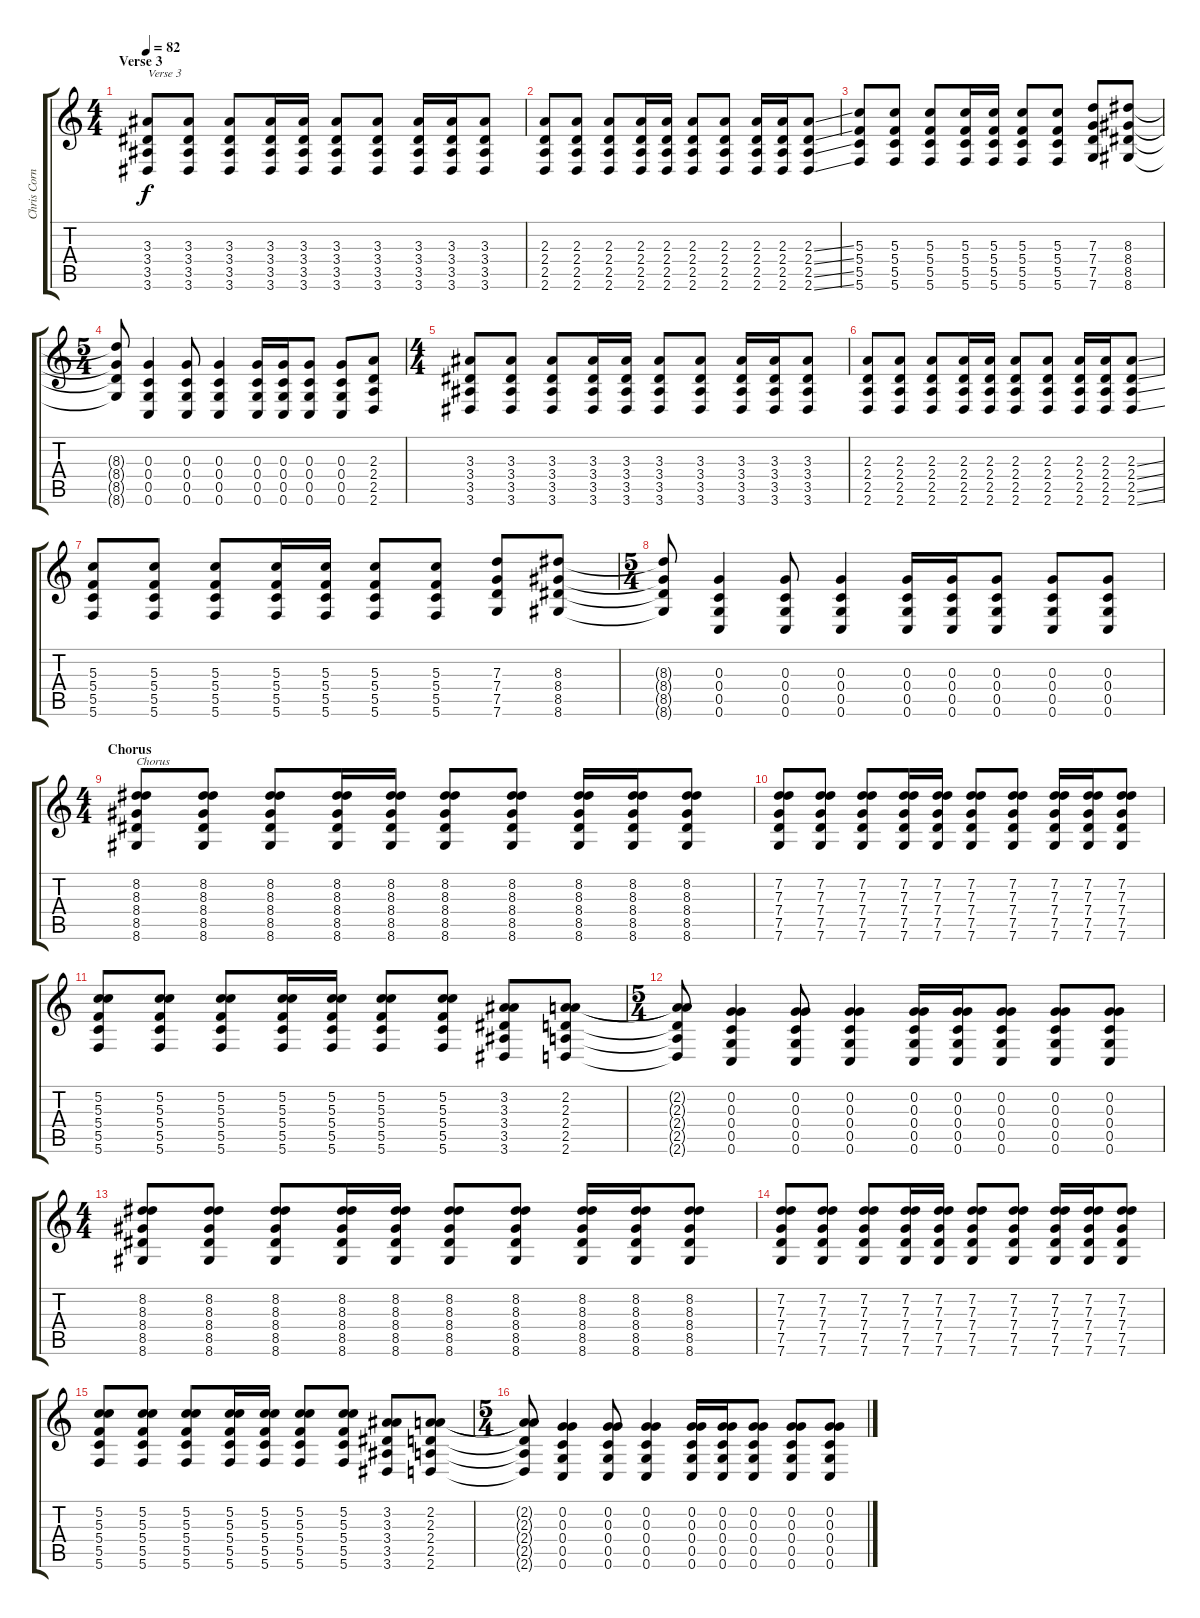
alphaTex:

\track ("Chris Cornell" "Chris Corn") {instrument acousticguitarsteel}
\staff {score tabs}
\tuning (E4 G3 G3 C3 G2 C2) {hide}
\ts (4 4)
\section ("" "Verse 3")
\tempo 82
\clef g2
\ks c
(3.3 3.4 3.5 3.6).8{txt "Verse 3" dy f instrument overdrivenguitar} (3.3 3.4 3.5 3.6).8{instrument overdrivenguitar} (3.3 3.4 3.5 3.6).8{instrument overdrivenguitar} (3.3 3.4 3.5 3.6).16{instrument overdrivenguitar} (3.3 3.4 3.5 3.6).16{instrument overdrivenguitar} (3.3 3.4 3.5 3.6).8{instrument overdrivenguitar} (3.3 3.4 3.5 3.6).8{instrument overdrivenguitar} (3.3 3.4 3.5 3.6).16{instrument overdrivenguitar} (3.3 3.4 3.5 3.6).16{instrument overdrivenguitar} (3.3 3.4 3.5 3.6).8{instrument overdrivenguitar} |
(2.3 2.4 2.5 2.6).8{instrument overdrivenguitar} (2.3 2.4 2.5 2.6).8{instrument overdrivenguitar} (2.3 2.4 2.5 2.6).8{instrument overdrivenguitar} (2.3 2.4 2.5 2.6).16{instrument overdrivenguitar} (2.3 2.4 2.5 2.6).16{instrument overdrivenguitar} (2.3 2.4 2.5 2.6).8{instrument overdrivenguitar} (2.3 2.4 2.5 2.6).8{instrument overdrivenguitar} (2.3 2.4 2.5 2.6).16{instrument overdrivenguitar} (2.3 2.4 2.5 2.6).16{instrument overdrivenguitar} (2.3{ss} 2.4{ss} 2.5{ss} 2.6{ss}).8{instrument overdrivenguitar} |
(5.3 5.4 5.5 5.6).8{instrument overdrivenguitar} (5.3 5.4 5.5 5.6).8{instrument overdrivenguitar} (5.3 5.4 5.5 5.6).8{instrument overdrivenguitar} (5.3 5.4 5.5 5.6).16{instrument overdrivenguitar} (5.3 5.4 5.5 5.6).16{instrument overdrivenguitar} (5.3 5.4 5.5 5.6).8{instrument overdrivenguitar} (5.3 5.4 5.5 5.6).8{instrument overdrivenguitar} (7.3 7.4 7.5 7.6).8{instrument overdrivenguitar} (8.3 8.4 8.5 8.6).8{instrument overdrivenguitar} |
\ts (5 4)
(8.3{t} 8.4{t} 8.5{t} 8.6{t}).8 (0.3 0.4 0.5 0.6).4{instrument overdrivenguitar} (0.3 0.4 0.5 0.6).8{instrument overdrivenguitar} (0.3 0.4 0.5 0.6).4{instrument overdrivenguitar} (0.3 0.4 0.5 0.6).16{instrument overdrivenguitar} (0.3 0.4 0.5 0.6).16{instrument overdrivenguitar} (0.3 0.4 0.5 0.6).8{instrument overdrivenguitar} (0.3 0.4 0.5 0.6).8{instrument overdrivenguitar} (2.3 2.4 2.5 2.6).8{instrument overdrivenguitar} |
\ts (4 4)
(3.3 3.4 3.5 3.6).8{instrument overdrivenguitar} (3.3 3.4 3.5 3.6).8{instrument overdrivenguitar} (3.3 3.4 3.5 3.6).8{instrument overdrivenguitar} (3.3 3.4 3.5 3.6).16{instrument overdrivenguitar} (3.3 3.4 3.5 3.6).16{instrument overdrivenguitar} (3.3 3.4 3.5 3.6).8{instrument overdrivenguitar} (3.3 3.4 3.5 3.6).8{instrument overdrivenguitar} (3.3 3.4 3.5 3.6).16{instrument overdrivenguitar} (3.3 3.4 3.5 3.6).16{instrument overdrivenguitar} (3.3 3.4 3.5 3.6).8{instrument overdrivenguitar} |
(2.3 2.4 2.5 2.6).8{instrument overdrivenguitar} (2.3 2.4 2.5 2.6).8{instrument overdrivenguitar} (2.3 2.4 2.5 2.6).8{instrument overdrivenguitar} (2.3 2.4 2.5 2.6).16{instrument overdrivenguitar} (2.3 2.4 2.5 2.6).16{instrument overdrivenguitar} (2.3 2.4 2.5 2.6).8{instrument overdrivenguitar} (2.3 2.4 2.5 2.6).8{instrument overdrivenguitar} (2.3 2.4 2.5 2.6).16{instrument overdrivenguitar} (2.3 2.4 2.5 2.6).16{instrument overdrivenguitar} (2.3{ss} 2.4{ss} 2.5{ss} 2.6{ss}).8{instrument overdrivenguitar} |
(5.3 5.4 5.5 5.6).8{instrument overdrivenguitar} (5.3 5.4 5.5 5.6).8{instrument overdrivenguitar} (5.3 5.4 5.5 5.6).8{instrument overdrivenguitar} (5.3 5.4 5.5 5.6).16{instrument overdrivenguitar} (5.3 5.4 5.5 5.6).16{instrument overdrivenguitar} (5.3 5.4 5.5 5.6).8{instrument overdrivenguitar} (5.3 5.4 5.5 5.6).8{instrument overdrivenguitar} (7.3 7.4 7.5 7.6).8{instrument overdrivenguitar} (8.3 8.4 8.5 8.6).8{instrument overdrivenguitar} |
\ts (5 4)
(8.3{t} 8.4{t} 8.5{t} 8.6{t}).8 (0.3 0.4 0.5 0.6).4{instrument overdrivenguitar} (0.3 0.4 0.5 0.6).8{instrument overdrivenguitar} (0.3 0.4 0.5 0.6).4{instrument overdrivenguitar} (0.3 0.4 0.5 0.6).16{instrument overdrivenguitar} (0.3 0.4 0.5 0.6).16{instrument overdrivenguitar} (0.3 0.4 0.5 0.6).8{instrument overdrivenguitar} (0.3 0.4 0.5 0.6).8{instrument overdrivenguitar} (0.3 0.4 0.5 0.6).8{instrument overdrivenguitar} |
\ts (4 4)
\section ("" "Chorus")
(8.2 8.3 8.4 8.5 8.6).8{txt "Chorus" instrument overdrivenguitar} (8.2 8.3 8.4 8.5 8.6).8{instrument overdrivenguitar} (8.2 8.3 8.4 8.5 8.6).8{instrument overdrivenguitar} (8.2 8.3 8.4 8.5 8.6).16{instrument overdrivenguitar} (8.2 8.3 8.4 8.5 8.6).16{instrument overdrivenguitar} (8.2 8.3 8.4 8.5 8.6).8{instrument overdrivenguitar} (8.2 8.3 8.4 8.5 8.6).8{instrument overdrivenguitar} (8.2 8.3 8.4 8.5 8.6).16{instrument overdrivenguitar} (8.2 8.3 8.4 8.5 8.6).16{instrument overdrivenguitar} (8.2 8.3 8.4 8.5 8.6).8{instrument overdrivenguitar} |
(7.2 7.3 7.4 7.5 7.6).8{instrument overdrivenguitar} (7.2 7.3 7.4 7.5 7.6).8{instrument overdrivenguitar} (7.2 7.3 7.4 7.5 7.6).8{instrument overdrivenguitar} (7.2 7.3 7.4 7.5 7.6).16{instrument overdrivenguitar} (7.2 7.3 7.4 7.5 7.6).16{instrument overdrivenguitar} (7.2 7.3 7.4 7.5 7.6).8{instrument overdrivenguitar} (7.2 7.3 7.4 7.5 7.6).8{instrument overdrivenguitar} (7.2 7.3 7.4 7.5 7.6).16{instrument overdrivenguitar} (7.2 7.3 7.4 7.5 7.6).16{instrument overdrivenguitar} (7.2 7.3 7.4 7.5 7.6).8{instrument overdrivenguitar} |
(5.2 5.3 5.4 5.5 5.6).8{instrument overdrivenguitar} (5.2 5.3 5.4 5.5 5.6).8{instrument overdrivenguitar} (5.2 5.3 5.4 5.5 5.6).8{instrument overdrivenguitar} (5.2 5.3 5.4 5.5 5.6).16{instrument overdrivenguitar} (5.2 5.3 5.4 5.5 5.6).16{instrument overdrivenguitar} (5.2 5.3 5.4 5.5 5.6).8{instrument overdrivenguitar} (5.2 5.3 5.4 5.5 5.6).8{instrument overdrivenguitar} (3.2 3.3 3.4 3.5 3.6).8{instrument overdrivenguitar} (2.2 2.3 2.4 2.5 2.6).8{instrument overdrivenguitar} |
\ts (5 4)
(2.2{t} 2.3{t} 2.4{t} 2.5{t} 2.6{t}).8 (0.2 0.3 0.4 0.5 0.6).4{instrument overdrivenguitar} (0.2 0.3 0.4 0.5 0.6).8{instrument overdrivenguitar} (0.2 0.3 0.4 0.5 0.6).4{instrument overdrivenguitar} (0.2 0.3 0.4 0.5 0.6).16{instrument overdrivenguitar} (0.2 0.3 0.4 0.5 0.6).16{instrument overdrivenguitar} (0.2 0.3 0.4 0.5 0.6).8{instrument overdrivenguitar} (0.2 0.3 0.4 0.5 0.6).8{instrument overdrivenguitar} (0.2 0.3 0.4 0.5 0.6).8{instrument overdrivenguitar} |
\ts (4 4)
(8.2 8.3 8.4 8.5 8.6).8{instrument overdrivenguitar} (8.2 8.3 8.4 8.5 8.6).8{instrument overdrivenguitar} (8.2 8.3 8.4 8.5 8.6).8{instrument overdrivenguitar} (8.2 8.3 8.4 8.5 8.6).16{instrument overdrivenguitar} (8.2 8.3 8.4 8.5 8.6).16{instrument overdrivenguitar} (8.2 8.3 8.4 8.5 8.6).8{instrument overdrivenguitar} (8.2 8.3 8.4 8.5 8.6).8{instrument overdrivenguitar} (8.2 8.3 8.4 8.5 8.6).16{instrument overdrivenguitar} (8.2 8.3 8.4 8.5 8.6).16{instrument overdrivenguitar} (8.2 8.3 8.4 8.5 8.6).8{instrument overdrivenguitar} |
(7.2 7.3 7.4 7.5 7.6).8{instrument overdrivenguitar} (7.2 7.3 7.4 7.5 7.6).8{instrument overdrivenguitar} (7.2 7.3 7.4 7.5 7.6).8{instrument overdrivenguitar} (7.2 7.3 7.4 7.5 7.6).16{instrument overdrivenguitar} (7.2 7.3 7.4 7.5 7.6).16{instrument overdrivenguitar} (7.2 7.3 7.4 7.5 7.6).8{instrument overdrivenguitar} (7.2 7.3 7.4 7.5 7.6).8{instrument overdrivenguitar} (7.2 7.3 7.4 7.5 7.6).16{instrument overdrivenguitar} (7.2 7.3 7.4 7.5 7.6).16{instrument overdrivenguitar} (7.2 7.3 7.4 7.5 7.6).8{instrument overdrivenguitar} |
(5.2 5.3 5.4 5.5 5.6).8{instrument overdrivenguitar} (5.2 5.3 5.4 5.5 5.6).8{instrument overdrivenguitar} (5.2 5.3 5.4 5.5 5.6).8{instrument overdrivenguitar} (5.2 5.3 5.4 5.5 5.6).16{instrument overdrivenguitar} (5.2 5.3 5.4 5.5 5.6).16{instrument overdrivenguitar} (5.2 5.3 5.4 5.5 5.6).8{instrument overdrivenguitar} (5.2 5.3 5.4 5.5 5.6).8{instrument overdrivenguitar} (3.2 3.3 3.4 3.5 3.6).8{instrument overdrivenguitar} (2.2 2.3 2.4 2.5 2.6).8{instrument overdrivenguitar} |
\ts (5 4)
(2.2{t} 2.3{t} 2.4{t} 2.5{t} 2.6{t}).8 (0.2 0.3 0.4 0.5 0.6).4{instrument overdrivenguitar} (0.2 0.3 0.4 0.5 0.6).8{instrument overdrivenguitar} (0.2 0.3 0.4 0.5 0.6).4{instrument overdrivenguitar} (0.2 0.3 0.4 0.5 0.6).16{instrument overdrivenguitar} (0.2 0.3 0.4 0.5 0.6).16{instrument overdrivenguitar} (0.2 0.3 0.4 0.5 0.6).8{instrument overdrivenguitar} (0.2 0.3 0.4 0.5 0.6).8{instrument overdrivenguitar} (0.2 0.3 0.4 0.5 0.6).8{instrument overdrivenguitar}
